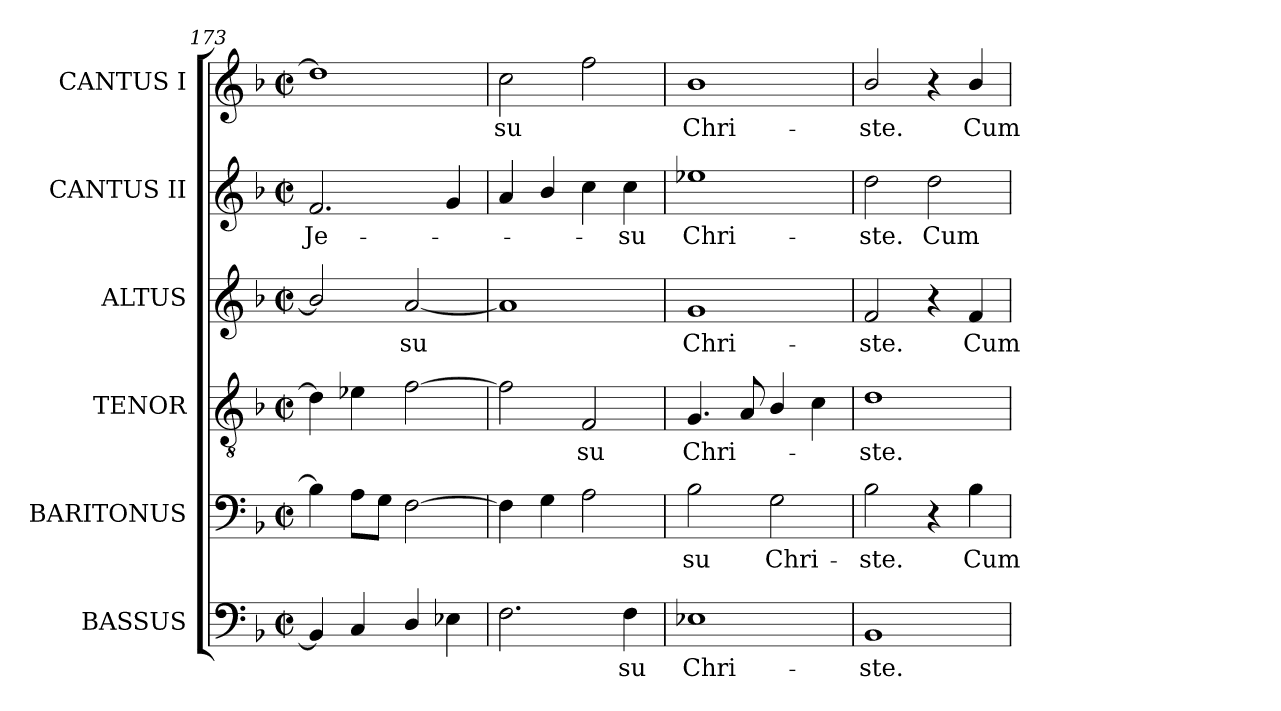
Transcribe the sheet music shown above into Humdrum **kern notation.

**kern	**text	**kern	**text	**kern	**text	**kern	**text	**kern	**text	**kern	**text
*part6	*part6	*part5	*part5	*part4	*part4	*part3	*part3	*part2	*part2	*part1	*part1
*staff6	*staff6	*staff5	*staff5	*staff4	*staff4	*staff3	*staff3	*staff2	*staff2	*staff1	*staff1
*I"BASSUS	*	*I"BARITONUS	*	*I"TENOR	*	*I"ALTUS	*	*I"CANTUS II	*	*I"CANTUS I	*
*I'B.	*	*I'Bar.	*	*I'T.	*	*I'A.	*	*	*	*	*
*clefF4	*	*clefF4	*	*clefGv2	*	*clefG2	*	*clefG2	*	*clefG2	*
*	*	*	*	*ITrd7c12	*	*	*	*	*	*	*
*k[b-]	*	*k[b-]	*	*k[b-]	*	*k[b-]	*	*k[b-]	*	*k[b-]	*
*F:	*	*F:	*	*F:	*	*F:	*	*F:	*	*F:	*
*M2/2	*	*M2/2	*	*M2/2	*	*M2/2	*	*M2/2	*	*M2/2	*
*met(c|)	*	*met(c|)	*	*met(c|)	*	*met(c|)	*	*met(c|)	*	*met(c|)	*
=173	=173	=173	=173	=173	=173	=173	=173	=173	=173	=173	=173
!	!	!	!	!	!	!	!	!	!LO:LY:b:color=#000000	!	!
4BB-i/]	.	4B-i\]	.	4Di\]	.	2b-i/]	.	2.fi/	Je-	1ddi]	.
4Ci/	.	8Ai\L	.	4E-Xi\	.	.	.	.	.	.	.
.	.	8Gi\J	.	.	.	.	.	.	.	.	.
!	!	!	!	!	!	!	!LO:LY:b:color=#000000	!	!	!	!
4Di/	.	[2Fi\	.	[2Fi\	.	[2ai/	-su	.	.	.	.
4E-Xi\	.	.	.	.	.	.	.	4gi/	.	.	.
=174	=174	=174	=174	=174	=174	=174	=174	=174	=174	=174	=174
!	!	!	!	!	!	!	!	!	!	!	!LO:LY:b:color=#000000
2.Fi\	.	4Fi\]	.	2Fi\]	.	1ai]	.	4ai/	.	2cci\	-su
.	.	4Gi\	.	.	.	.	.	4b-i/	.	.	.
!	!	!	!	!	!LO:LY:b:color=#000000	!	!	!	!	!	!
.	.	2Ai\	.	2FFi/	-su	.	.	4cci\	.	2ffi\	.
!	!LO:LY:b:color=#000000	!	!	!	!	!	!	!	!	!	!
!	!	!	!	!	!	!	!	!	!LO:LY:b:color=#000000	!	!
4Fi\	-su	.	.	.	.	.	.	4cci\	-su	.	.
=175	=175	=175	=175	=175	=175	=175	=175	=175	=175	=175	=175
!	!LO:LY:b:color=#000000	!	!	!	!	!	!	!	!	!	!
!	!	!	!LO:LY:b:color=#000000	!	!	!	!	!	!	!	!
!	!	!	!	!	!LO:LY:b:color=#000000	!	!	!	!	!	!
!	!	!	!	!	!	!	!LO:LY:b:color=#000000	!	!	!	!
!	!	!	!	!	!	!	!	!	!LO:LY:b:color=#000000	!	!
!	!	!	!	!	!	!	!	!	!	!	!LO:LY:b:color=#000000
1E-Xi	Chri-	2B-i\	-su	4.GGi/	Chri-	1gi	Chri-	1ee-Xi	Chri-	1b-i	Chri-
.	.	.	.	8AAi/	.	.	.	.	.	.	.
!	!	!	!LO:LY:b:color=#000000	!	!	!	!	!	!	!	!
.	.	2Gi\	Chri-	4BB-i/	.	.	.	.	.	.	.
.	.	.	.	4Ci\	.	.	.	.	.	.	.
=176	=176	=176	=176	=176	=176	=176	=176	=176	=176	=176	=176
!	!LO:LY:b:color=#000000	!	!	!	!	!	!	!	!	!	!
!	!	!	!LO:LY:b:color=#000000	!	!	!	!	!	!	!	!
!	!	!	!	!	!LO:LY:b:color=#000000	!	!	!	!	!	!
!	!	!	!	!	!	!	!LO:LY:b:color=#000000	!	!	!	!
!	!	!	!	!	!	!	!	!	!LO:LY:b:color=#000000	!	!
!	!	!	!	!	!	!	!	!	!	!	!LO:LY:b:color=#000000
1BB-i	-ste.	2B-i\	-ste.	1Di	-ste.	2fi/	-ste.	2ddi\	-ste.	2b-i/	-ste.
!	!	!	!	!	!	!	!	!	!LO:LY:b:color=#000000	!	!
.	.	4r	.	.	.	4r	.	2ddi\	Cum	4r	.
!	!	!	!LO:LY:b:color=#000000	!	!	!	!	!	!	!	!
!	!	!	!	!	!	!	!LO:LY:b:color=#000000	!	!	!	!
!	!	!	!	!	!	!	!	!	!	!	!LO:LY:b:color=#000000
.	.	4B-i\	Cum	.	.	4fi/	Cum	.	.	4b-i/	Cum
=	=	=	=	=	=	=	=	=	=	=	=
*-	*-	*-	*-	*-	*-	*-	*-	*-	*-	*-	*-
